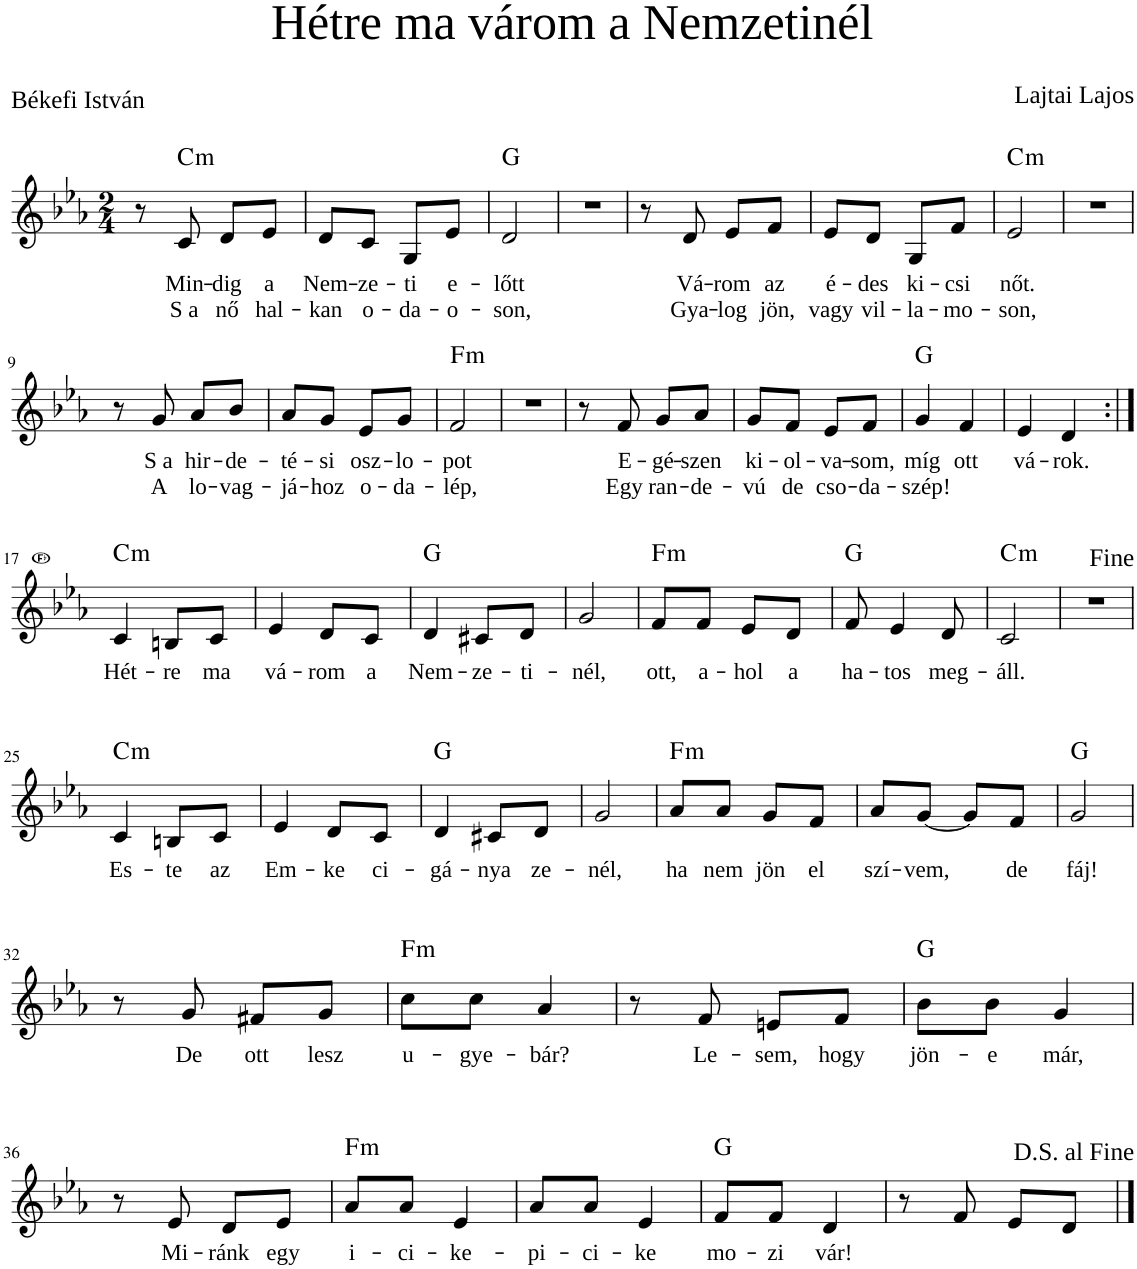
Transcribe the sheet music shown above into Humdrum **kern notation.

**kern	**text	**text	**harte
*part1	*part1	*part1	*part1
*staff1	*staff1	*staff1	*
*I"Piano	*	*	*
*I'Pno	*	*	*
*clefG2	*	*	*
*k[b-e-a-]	*	*	*
*M2/4	*	*	*
=1	=1	=1	=1
8r	.	.	.
!	!LO:LY:b	!LO:LY:b	!LO:H:kt=m
8c/	Min-	S a	C:min
!	!LO:LY:b	!LO:LY:b	!
8d/L	-dig	nő	.
!	!LO:LY:b	!LO:LY:b	!
8e-/J	a	hal-	.
=2	=2	=2	=2
!	!LO:LY:b	!LO:LY:b	!
8d/L	Nem-	-kan	.
!	!LO:LY:b	!LO:LY:b	!
8c/J	-ze-	o-	.
!	!LO:LY:b	!LO:LY:b	!
8G/L	-ti	-da-	.
!	!LO:LY:b	!LO:LY:b	!
8e-/J	e-	-o-	.
=3	=3	=3	=3
!	!LO:LY:b	!LO:LY:b	!
2d/	-lőtt	-son,	G:maj
=4	=4	=4	=4
2r	.	.	.
=5	=5	=5	=5
8r	.	.	.
!	!LO:LY:b	!LO:LY:b	!
8d/	Vá-	Gya-	.
!	!LO:LY:b	!LO:LY:b	!
8e-/L	-rom	-log	.
!	!LO:LY:b	!LO:LY:b	!
8f/J	az	jön,	.
=6	=6	=6	=6
!	!LO:LY:b	!LO:LY:b	!
8e-/L	é-	vagy	.
!	!LO:LY:b	!LO:LY:b	!
8d/J	-des	vil-	.
!	!LO:LY:b	!LO:LY:b	!
8G/L	ki-	-la-	.
!	!LO:LY:b	!LO:LY:b	!
8f/J	-csi	-mo-	.
=7	=7	=7	=7
!	!LO:LY:b	!LO:LY:b	!LO:H:kt=m
2e-/	nőt.	-son,	C:min
=8	=8	=8	=8
2r	.	.	.
!!LO:LB:g=z
=9	=9	=9	=9
8r	.	.	.
!	!LO:LY:b	!LO:LY:b	!
8g/	S a	A	.
!	!LO:LY:b	!LO:LY:b	!
8a-/L	hir-	lo-	.
!	!LO:LY:b	!LO:LY:b	!
8b-/J	-de-	-vag-	.
=10	=10	=10	=10
!	!LO:LY:b	!LO:LY:b	!
8a-/L	-té-	-já-	.
!	!LO:LY:b	!LO:LY:b	!
8g/J	-si	-hoz	.
!	!LO:LY:b	!LO:LY:b	!
8e-/L	osz-	o-	.
!	!LO:LY:b	!LO:LY:b	!
8g/J	-lo-	-da-	.
=11	=11	=11	=11
!	!LO:LY:b	!LO:LY:b	!LO:H:kt=m
2f/	-pot	-lép,	F:min
=12	=12	=12	=12
2r	.	.	.
=13	=13	=13	=13
8r	.	.	.
!	!LO:LY:b	!LO:LY:b	!
8f/	E-	Egy	.
!	!LO:LY:b	!LO:LY:b	!
8g/L	-gé-	ran-	.
!	!LO:LY:b	!LO:LY:b	!
8a-/J	-szen	-de-	.
=14	=14	=14	=14
!	!LO:LY:b	!LO:LY:b	!
8g/L	ki-	-vú	.
!	!LO:LY:b	!LO:LY:b	!
8f/J	-ol-	de	.
!	!LO:LY:b	!LO:LY:b	!
8e-/L	-va-	cso-	.
!	!LO:LY:b	!LO:LY:b	!
8f/J	-som,	-da-	.
=15	=15	=15	=15
!	!LO:LY:b	!LO:LY:b	!
4g/	míg	-szép!	G:maj
!	!LO:LY:b	!	!
4f/	ott	.	.
=16	=16	=16	=16
!	!LO:LY:b	!	!
4e-/	vá-	.	.
!	!LO:LY:b	!	!
4d/	-rok.	.	.
!!LO:LB:g=z
=17:|!	=17:|!	=17:|!	=17:|!
!	!LO:LY:b	!	!LO:H:kt=m
4c/	Hét-	.	C:min
!	!LO:LY:b	!	!
8Bn/L	-re	.	.
!	!LO:LY:b	!	!
8c/J	ma	.	.
=18	=18	=18	=18
!	!LO:LY:b	!	!
4e-/	vá-	.	.
!	!LO:LY:b	!	!
8d/L	-rom	.	.
!	!LO:LY:b	!	!
8c/J	a	.	.
=19	=19	=19	=19
!	!LO:LY:b	!	!
4d/	Nem-	.	G:maj
!	!LO:LY:b	!	!
8c#X/L	-ze-	.	.
!	!LO:LY:b	!	!
8d/J	-ti-	.	.
=20	=20	=20	=20
!	!LO:LY:b	!	!
2g/	-nél,	.	.
=21	=21	=21	=21
!	!LO:LY:b	!	!LO:H:kt=m
8f/L	ott,	.	F:min
!	!LO:LY:b	!	!
8f/J	a-	.	.
!	!LO:LY:b	!	!
8e-/L	-hol	.	.
!	!LO:LY:b	!	!
8d/J	a	.	.
=22	=22	=22	=22
!	!LO:LY:b	!	!
8f/	ha-	.	G:maj
!	!LO:LY:b	!	!
4e-/	-tos	.	.
!	!LO:LY:b	!	!
8d/	meg-	.	.
=23	=23	=23	=23
!	!LO:LY:b	!	!LO:H:kt=m
2c/	-áll.	.	C:min
=24	=24	=24	=24
2r	.	.	.
!LO:TX:a:t=<font face="Times New Roman"/>Fine	!	!	!
!!LO:LB:g=z
=25	=25	=25	=25
!	!LO:LY:b	!	!LO:H:kt=m
4c/	Es-	.	C:min
!	!LO:LY:b	!	!
8Bn/L	-te	.	.
!	!LO:LY:b	!	!
8c/J	az	.	.
=26	=26	=26	=26
!	!LO:LY:b	!	!
4e-/	Em-	.	.
!	!LO:LY:b	!	!
8d/L	-ke	.	.
!	!LO:LY:b	!	!
8c/J	ci-	.	.
=27	=27	=27	=27
!	!LO:LY:b	!	!
4d/	-gá-	.	G:maj
!	!LO:LY:b	!	!
8c#X/L	-nya	.	.
!	!LO:LY:b	!	!
8d/J	ze-	.	.
=28	=28	=28	=28
!	!LO:LY:b	!	!
2g/	-nél,	.	.
=29	=29	=29	=29
!	!LO:LY:b	!	!LO:H:kt=m
8a-/L	ha	.	F:min
!	!LO:LY:b	!	!
8a-/J	nem	.	.
!	!LO:LY:b	!	!
8g/L	jön	.	.
!	!LO:LY:b	!	!
8f/J	el	.	.
=30	=30	=30	=30
!	!LO:LY:b	!	!
8a-/L	szí-	.	.
!	!LO:LY:b	!	!
[8g/J	-vem,	.	.
8g/L]	.	.	.
!	!LO:LY:b	!	!
8f/J	de	.	.
=31	=31	=31	=31
!	!LO:LY:b	!	!
2g/	fáj!	.	G:maj
!!LO:LB:g=z
=32	=32	=32	=32
8r	.	.	.
!	!LO:LY:b	!	!
8g/	De	.	.
!	!LO:LY:b	!	!
8f#X/L	ott	.	.
!	!LO:LY:b	!	!
8g/J	lesz	.	.
=33	=33	=33	=33
!	!LO:LY:b	!	!LO:H:kt=m
8cc\L	u-	.	F:min
!	!LO:LY:b	!	!
8cc\J	-gye-	.	.
!	!LO:LY:b	!	!
4a-/	-bár?	.	.
=34	=34	=34	=34
8r	.	.	.
!	!LO:LY:b	!	!
8f/	Le-	.	.
!	!LO:LY:b	!	!
8en/L	-sem,	.	.
!	!LO:LY:b	!	!
8f/J	hogy	.	.
=35	=35	=35	=35
!	!LO:LY:b	!	!
8b-\L	jön-	.	G:maj
!	!LO:LY:b	!	!
8b-\J	-e	.	.
!	!LO:LY:b	!	!
4g/	már,	.	.
!!LO:LB:g=z
=36	=36	=36	=36
8r	.	.	.
!	!LO:LY:b	!	!
8e-/	Mi-	.	.
!	!LO:LY:b	!	!
8d/L	-ránk	.	.
!	!LO:LY:b	!	!
8e-/J	egy	.	.
=37	=37	=37	=37
!	!LO:LY:b	!	!LO:H:kt=m
8a-/L	i-	.	F:min
!	!LO:LY:b	!	!
8a-/J	-ci-	.	.
!	!LO:LY:b	!	!
4e-/	-ke-	.	.
=38	=38	=38	=38
!	!LO:LY:b	!	!
8a-/L	-pi-	.	.
!	!LO:LY:b	!	!
8a-/J	-ci-	.	.
!	!LO:LY:b	!	!
4e-/	-ke	.	.
=39	=39	=39	=39
!	!LO:LY:b	!	!
8f/L	mo-	.	G:maj
!	!LO:LY:b	!	!
8f/J	-zi	.	.
!	!LO:LY:b	!	!
4d/	vár!	.	.
=40	=40	=40	=40
8r	.	.	.
8f/	.	.	.
8e-/L	.	.	.
8d/J	.	.	.
!LO:TX:a:t=<font face="Times New Roman"/>D.S. al Fine	!	!	!
==	==	==	==
*-	*-	*-	*-
